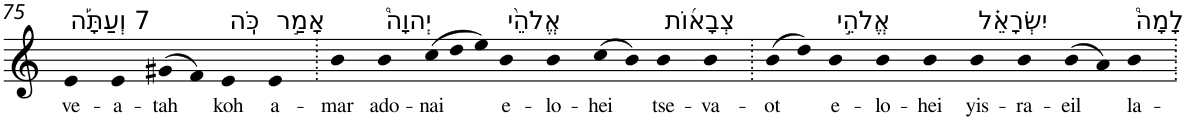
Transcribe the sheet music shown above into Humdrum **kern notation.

**kern	**text
*part1	*part1
*staff1	*staff1
*I"Piano	*
*I'Pno	*
!!LO:PB:g=z
*clefG2	*
*k[]	*
=75	=75
!LO:TX:a:t=7 וְעַתָּ֡ה	!
!	!LO:LY:b
4e	ve-
!	!LO:LY:b
4e	-a-
!	!LO:LY:b
(>8g#X	-tah
8f)	.
!LO:TX:a:t=כֹּֽה	!
!	!LO:LY:b
4e	koh
!LO:TX:a:t=אָמַ֣ר	!
!	!LO:LY:b
4e	a-
=76.	=76.
!	!LO:LY:b
4b	-mar
!LO:TX:a:t=יְהוָה֩	!
!	!LO:LY:b
4b	ado-
*Xtuplet	*
!	!LO:LY:b
(>12cc	-nai
12dd	.
12ee)	.
!LO:TX:a:t=אֱלֹהֵ֨י	!
!	!LO:LY:b
4b	e-
!	!LO:LY:b
4b	-lo-
!	!LO:LY:b
(>8cc	-hei
8b)	.
!LO:TX:a:t=צְבָא֜וֹת	!
!	!LO:LY:b
4b	tse-
!	!LO:LY:b
4b	-va-
=77.	=77.
!	!LO:LY:b
(>8b	-ot
8dd)	.
!LO:TX:a:t=אֱלֹהֵ֣י	!
!	!LO:LY:b
4b	e-
!	!LO:LY:b
4b	-lo-
!	!LO:LY:b
4b	-hei
!LO:TX:a:t=יִשְׂרָאֵ֗ל	!
!	!LO:LY:b
4b	yis-
!	!LO:LY:b
4b	-ra-
!	!LO:LY:b
(>8b	-eil
8a)	.
!LO:TX:a:t=לָמָה֩	!
!	!LO:LY:b
4b	la-
=.	=.
*-	*-
